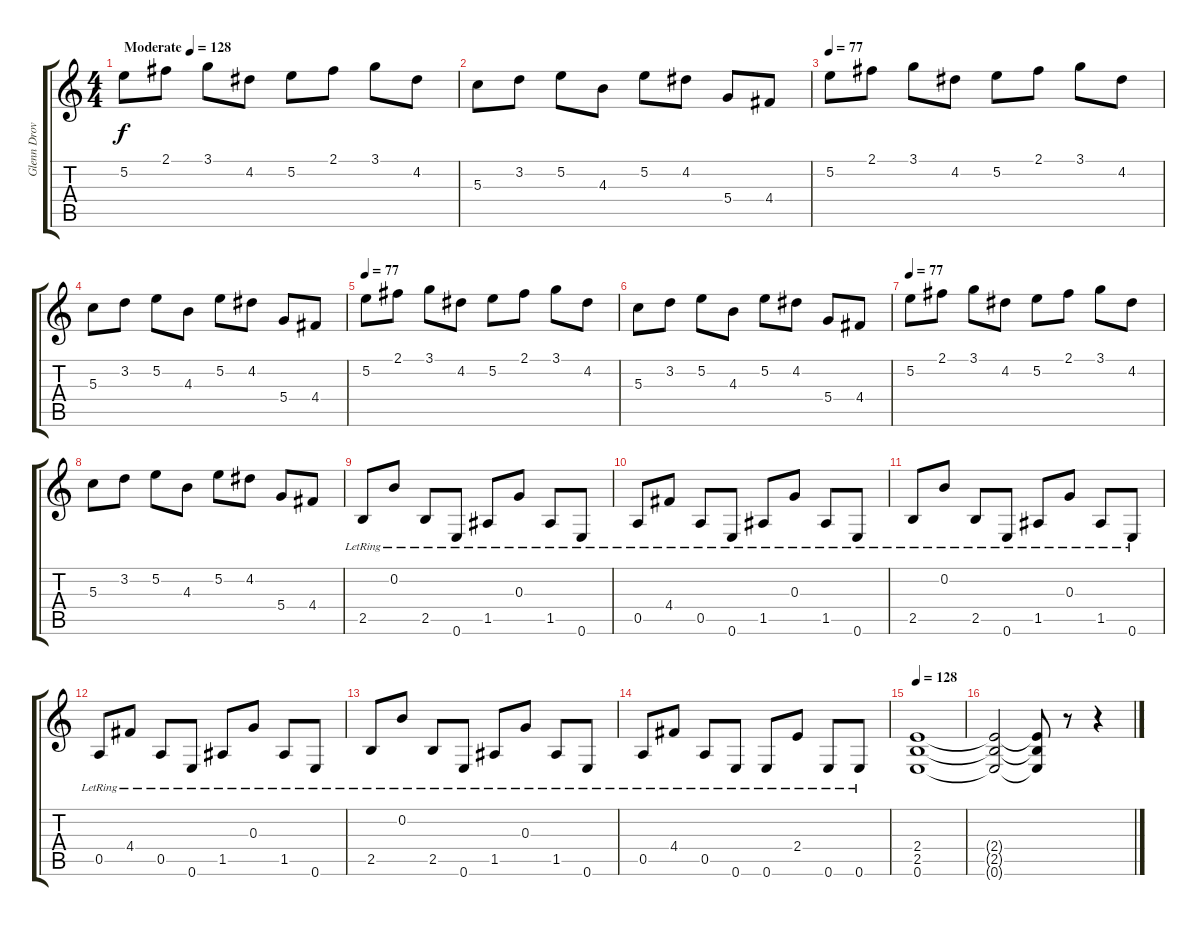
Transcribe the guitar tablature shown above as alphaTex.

\track ("Glenn Drover" "Glenn Drov") {instrument distortionguitar}
\staff {score tabs}
\tuning (E4 B3 G3 D3 A2 E2) {hide}
\ts (4 4)
\tempo (128 "Moderate")
\tempo 77
\tempo (128 "Moderate")
\clef g2
\ks c
5.2.8{dy f instrument distortionguitar} 2.1.8 3.1.8 4.2.8 5.2.8 2.1.8 3.1.8 4.2.8 |
5.3.8 3.2.8 5.2.8 4.3.8 5.2.8 4.2.8 5.4.8 4.4.8 |
\tempo 77
5.2.8 2.1.8 3.1.8 4.2.8 5.2.8 2.1.8 3.1.8 4.2.8 |
5.3.8 3.2.8 5.2.8 4.3.8 5.2.8 4.2.8 5.4.8 4.4.8 |
\tempo 77
5.2.8 2.1.8 3.1.8 4.2.8 5.2.8 2.1.8 3.1.8 4.2.8 |
5.3.8 3.2.8 5.2.8 4.3.8 5.2.8 4.2.8 5.4.8 4.4.8 |
\tempo 77
5.2.8 2.1.8 3.1.8 4.2.8 5.2.8 2.1.8 3.1.8 4.2.8 |
5.3.8 3.2.8 5.2.8 4.3.8 5.2.8 4.2.8 5.4.8 4.4.8 |
2.5{lr}.8{instrument electricguitarclean} 0.2{lr}.8 2.5{lr}.8 0.6{lr}.8 1.5{lr}.8 0.3{lr}.8 1.5{lr}.8 0.6{lr}.8 |
0.5{lr}.8 4.4{lr}.8 0.5{lr}.8 0.6{lr}.8 1.5{lr}.8 0.3{lr}.8 1.5{lr}.8 0.6{lr}.8 |
2.5{lr}.8 0.2{lr}.8 2.5{lr}.8 0.6{lr}.8 1.5{lr}.8 0.3{lr}.8 1.5{lr}.8 0.6{lr}.8 |
0.5{lr}.8 4.4{lr}.8 0.5{lr}.8 0.6{lr}.8 1.5{lr}.8 0.3{lr}.8 1.5{lr}.8 0.6{lr}.8 |
2.5{lr}.8 0.2{lr}.8 2.5{lr}.8 0.6{lr}.8 1.5{lr}.8 0.3{lr}.8 1.5{lr}.8 0.6{lr}.8 |
0.5{lr}.8 4.4{lr}.8 0.5{lr}.8 0.6{lr}.8 0.6{lr}.8 2.4{lr}.8 0.6{lr}.8 0.6{lr}.8 |
\tempo 128
(2.4 2.5 0.6).1{balance 0 instrument distortionguitar} |
(2.4{t} 2.5{t} 0.6{t}).2 (2.4{t} 2.5{t} 0.6{t}).8 r.8 r.4
